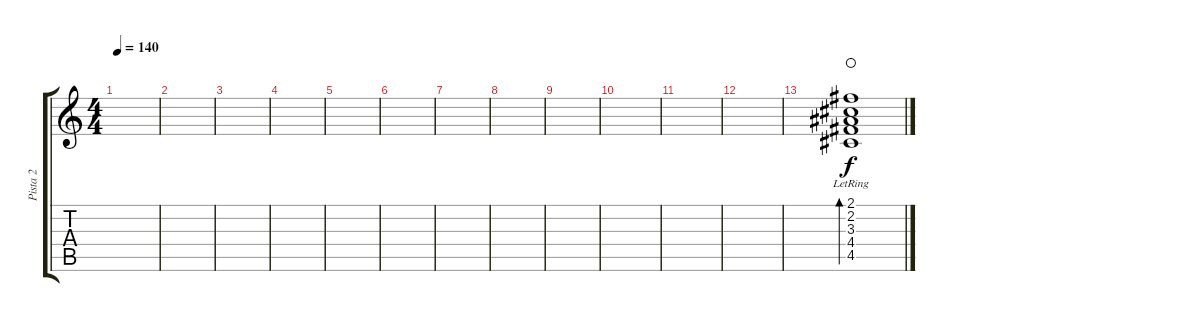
\track ("Pista 2" "Pista 2") {instrument distortionguitar}
\staff {score tabs}
\tuning (E4 B3 G3 D3 A2 E2) {hide}
\ts (4 4)
\tempo 140
\clef g2
\ks c
|
|
|
|
|
|
|
|
|
|
|
|
(2.1 2.2 3.3{lr} 4.4 4.5).1{bd 480 waho}
